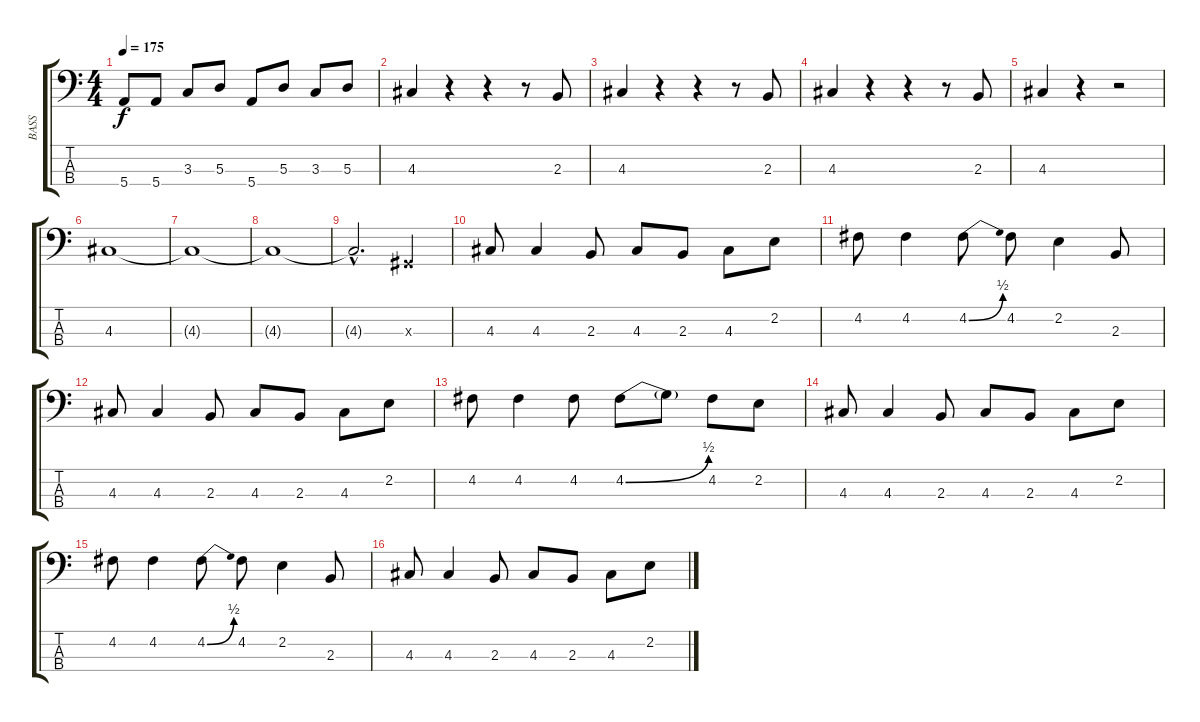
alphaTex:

\track ("BASS" "BASS") {instrument electricbasspick}
\staff {score tabs}
\tuning (G2 D2 A1 E1) {hide}
\ts (4 4)
\tempo 175
\clef f4
\ks c
5.4.8{dy f} 5.4.8 3.3.8 5.3.8 5.4.8 5.3.8 3.3.8 5.3.8 |
4.3.4 r.4 r.4 r.8 2.3.8 |
4.3.4 r.4 r.4 r.8 2.3.8 |
4.3.4 r.4 r.4 r.8 2.3.8 |
4.3.4 r.4 r.2 |
4.3.1 |
4.3{t}.1 |
4.3{t}.1 |
4.3{hac t}.2{d} -1.3{x}.4 |
4.3.8 4.3.4 2.3.8 4.3.8 2.3.8 4.3.8 2.2.8 |
4.2.8 4.2.4 4.2{be (bend 0 0 60 2)}.8 4.2.8 2.2.4 2.3.8 |
4.3.8 4.3.4 2.3.8 4.3.8 2.3.8 4.3.8 2.2.8 |
4.2.8 4.2.4 4.2.8 4.2{be (bend 0 0 60 2)}.8 4.2{t}.8 4.2.8 2.2.8 |
4.3.8 4.3.4 2.3.8 4.3.8 2.3.8 4.3.8 2.2.8 |
4.2.8 4.2.4 4.2{be (bend 0 0 60 2)}.8 4.2.8 2.2.4 2.3.8 |
4.3.8 4.3.4 2.3.8 4.3.8 2.3.8 4.3.8 2.2.8
